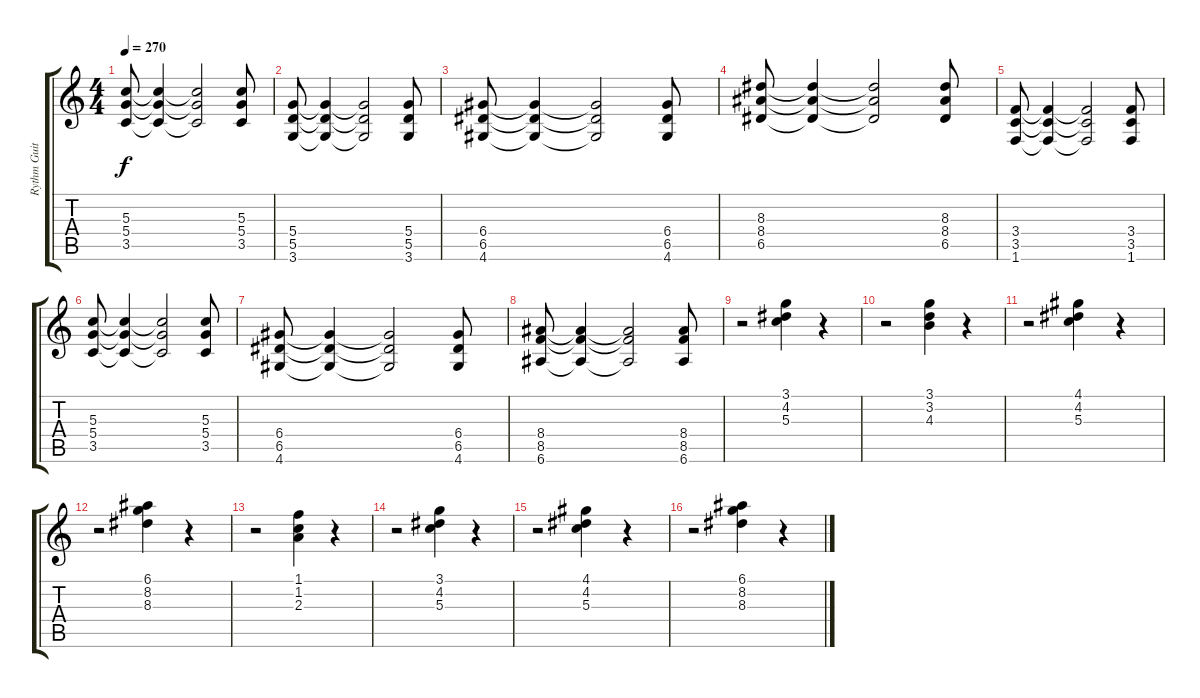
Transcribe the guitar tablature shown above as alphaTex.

\track ("Rythm Guitar 2 (Everything Went Numb)" "Rythm Guit") {instrument distortionguitar}
\staff {score tabs}
\tuning (E4 B3 G3 D3 A2 E2) {hide}
\ts (4 4)
\tempo 270
\clef g2
\ks c
(5.3 5.4 3.5).8{dy f} (5.3{t} 5.4{t} 3.5{t}).4 (5.3{t} 5.4{t} 3.5{t}).2 (5.3 5.4 3.5).8 |
(5.4 5.5 3.6).8 (5.4{t} 5.5{t} 3.6{t}).4 (5.4{t} 5.5{t} 3.6{t}).2 (5.4 5.5 3.6).8 |
(6.4 6.5 4.6).8 (6.4{t} 6.5{t} 4.6{t}).4 (6.4{t} 6.5{t} 4.6{t}).2 (6.4 6.5 4.6).8 |
(8.3 8.4 6.5).8 (8.3{t} 8.4{t} 6.5{t}).4 (8.3{t} 8.4{t} 6.5{t}).2 (8.3 8.4 6.5).8 |
(3.4 3.5 1.6).8 (3.4{t} 3.5{t} 1.6{t}).4 (3.4{t} 3.5{t} 1.6{t}).2 (3.4 3.5 1.6).8 |
(5.3 5.4 3.5).8 (5.3{t} 5.4{t} 3.5{t}).4 (5.3{t} 5.4{t} 3.5{t}).2 (5.3 5.4 3.5).8 |
(6.4 6.5 4.6).8 (6.4{t} 6.5{t} 4.6{t}).4 (6.4{t} 6.5{t} 4.6{t}).2 (6.4 6.5 4.6).8 |
(8.4 8.5 6.6).8 (8.4{t} 8.5{t} 6.6{t}).4 (8.4{t} 8.5{t} 6.6{t}).2 (8.4 8.5 6.6).8 |
r.2 (3.1 4.2 5.3).4 r.4 |
r.2 (3.1 3.2 4.3).4 r.4 |
r.2 (4.1 4.2 5.3).4 r.4 |
r.2 (6.1 8.2 8.3).4 r.4 |
r.2 (1.1 1.2 2.3).4 r.4 |
r.2 (3.1 4.2 5.3).4 r.4 |
r.2 (4.1 4.2 5.3).4 r.4 |
r.2 (6.1 8.2 8.3).4 r.4
